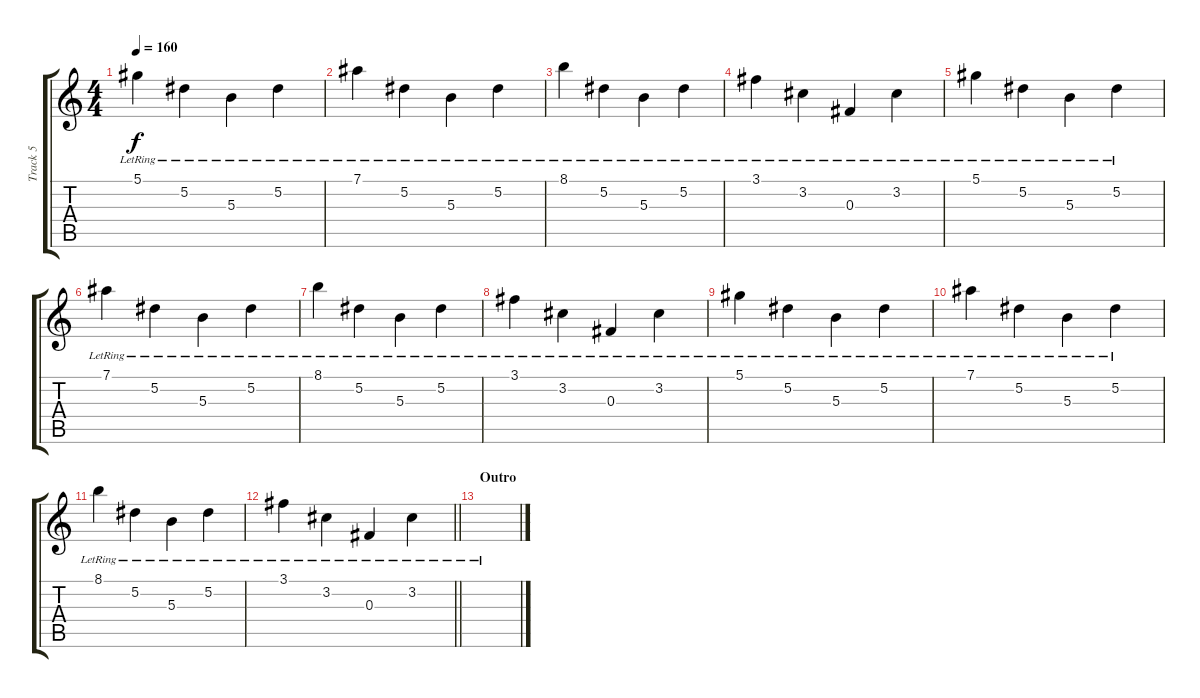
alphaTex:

\track ("Track 5" "Track 5") {instrument overdrivenguitar}
\staff {score tabs}
\tuning (Eb4 Bb3 Gb3 Db3 Ab2 Eb2) {hide}
\ts (4 4)
\tempo 160
\clef g2
\ks c
5.1{lr}.4{dy f} 5.2{lr}.4 5.3{lr}.4 5.2{lr}.4 |
7.1{lr}.4 5.2{lr}.4 5.3{lr}.4 5.2{lr}.4 |
8.1{lr}.4 5.2{lr}.4 5.3{lr}.4 5.2{lr}.4 |
3.1{lr}.4 3.2{lr}.4 0.3{lr}.4 3.2{lr}.4 |
5.1{lr}.4 5.2{lr}.4 5.3{lr}.4 5.2{lr}.4 |
7.1{lr}.4 5.2{lr}.4 5.3{lr}.4 5.2{lr}.4 |
8.1{lr}.4 5.2{lr}.4 5.3{lr}.4 5.2{lr}.4 |
3.1{lr}.4 3.2{lr}.4 0.3{lr}.4 3.2{lr}.4 |
5.1{lr}.4 5.2{lr}.4 5.3{lr}.4 5.2{lr}.4 |
7.1{lr}.4 5.2{lr}.4 5.3{lr}.4 5.2{lr}.4 |
8.1{lr}.4 5.2{lr}.4 5.3{lr}.4 5.2{lr}.4 |
\barLineRight lightlight
3.1{lr}.4 3.2{lr}.4 0.3{lr}.4 3.2{lr}.4 |
\section ("" "Outro")
